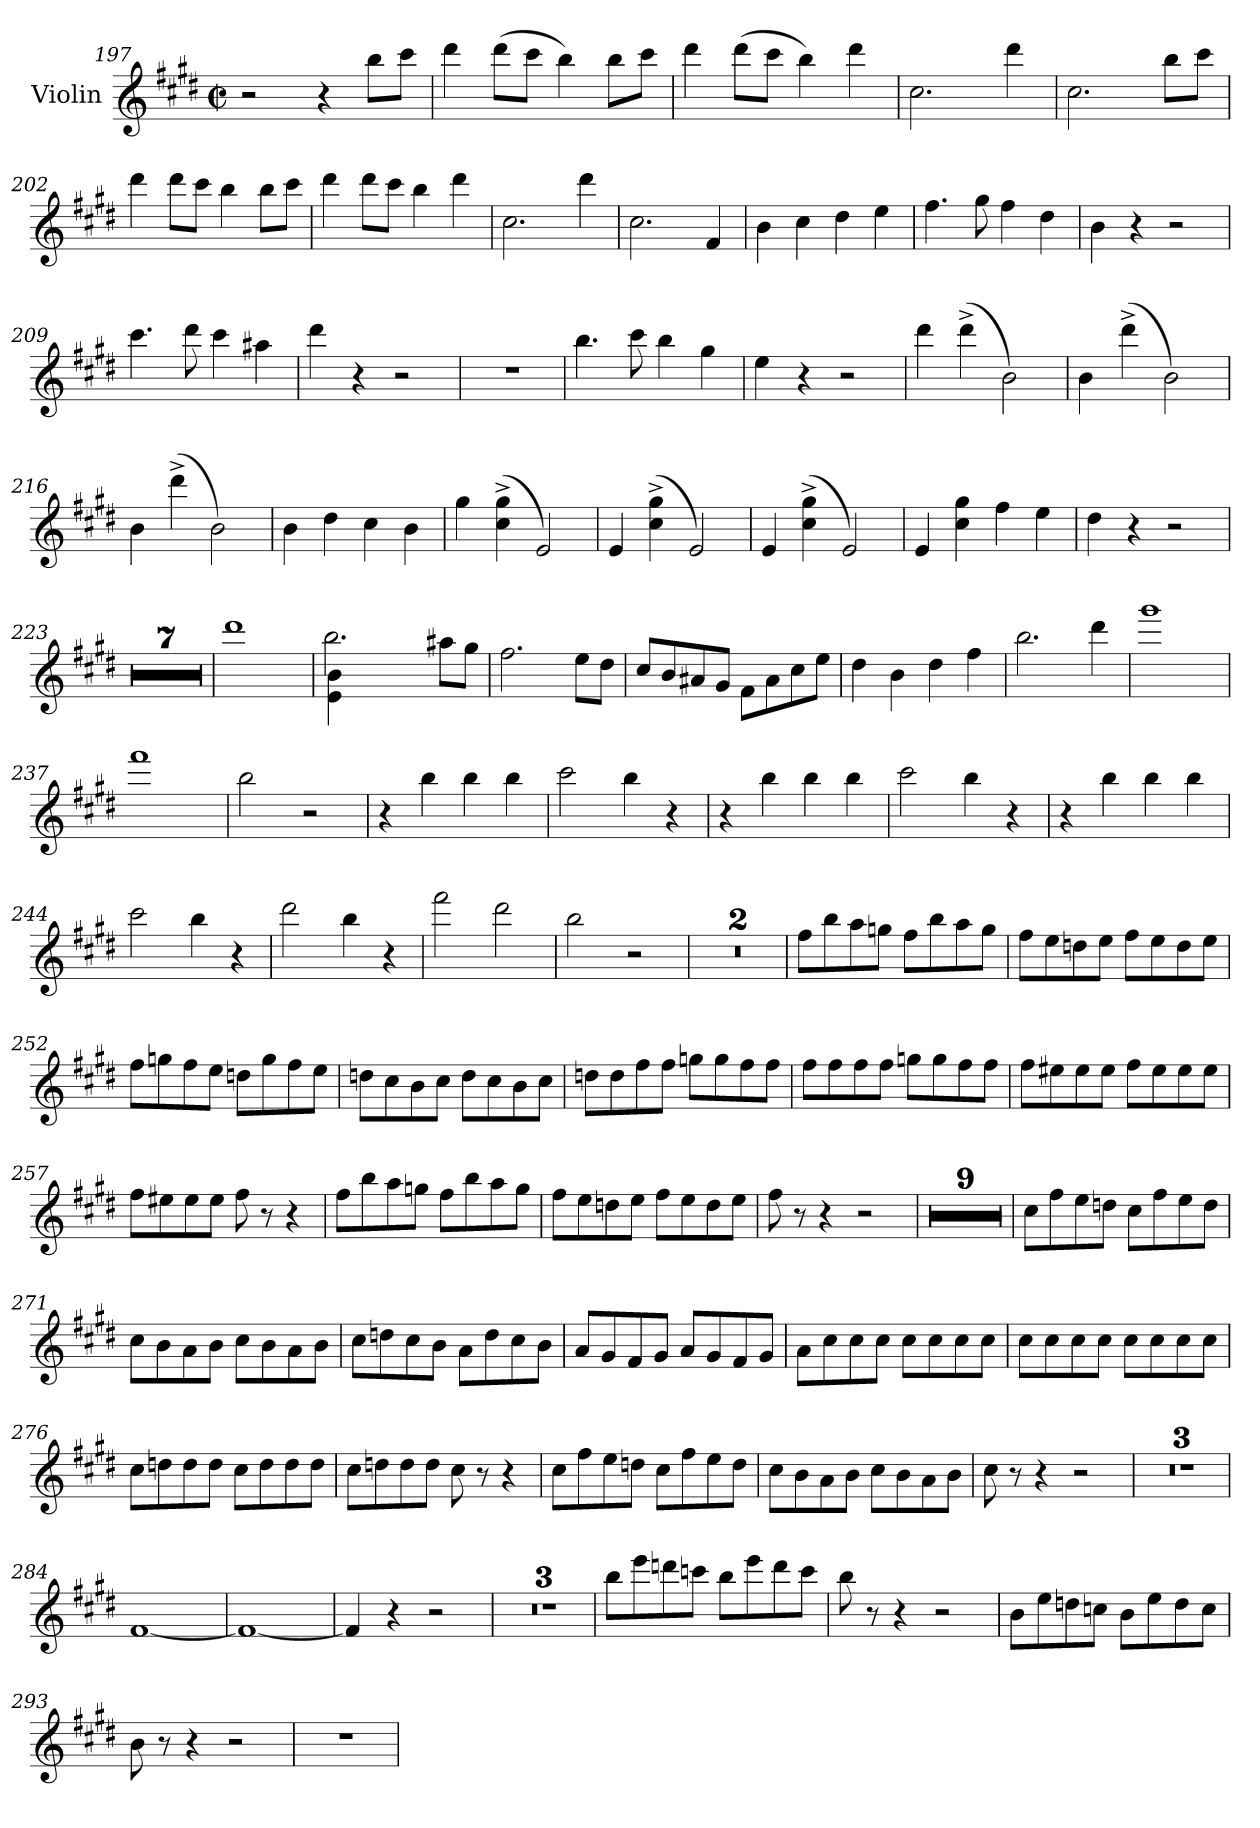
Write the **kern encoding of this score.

**kern
*part1
*staff1
*I"Violin
*I'Vln.
*clefG2
*k[f#c#g#d#]
*M4/4
*met(c|)
=197
2r
4r
8bb\L
8ccc#\J
=198
4ddd#\
(>8ddd#\L
8ccc#\J
4bb\)
8bb\L
8ccc#\J
!!LO:LB:g=z
=199
4ddd#\
(>8ddd#\L
8ccc#\J
4bb\)
4ddd#\
=200
2.cc#\
4ddd#\
=201
2.cc#\
8bb\L
8ccc#\J
=202
4ddd#\
8ddd#\L
8ccc#\J
4bb\
8bb\L
8ccc#\J
=203
4ddd#\
8ddd#\L
8ccc#\J
4bb\
4ddd#\
=204
2.cc#\
4ddd#\
=205
2.cc#\
4f#/
!!LO:LB:g=z
=206
4b\
4cc#\
4dd#\
4ee\
=207
4.ff#\
8gg#\
4ff#\
4dd#\
=208
4b\
4r
2r
=209
4.ccc#\
8ddd#\
4ccc#\
4aa#X\
=210
4ddd#\
4r
2r
=211
1r
=212
4.bb\
8ccc#\
4bb\
4gg#\
!!LO:LB:g=z
=213
4ee\
4r
2r
=214
4ddd#\
(>4ddd#^\
2b\)
=215
4b\
(>4ddd#^\
2b\)
=216
4b\
(>4ddd#^\
2b\)
=217
4b\
4dd#\
4cc#\
4b\
=218
4gg#\
(>4cc#\^ 4gg#\^
2e/)
=219
4e/
(>4cc#\^ 4gg#\^
2e/)
=220
4e/
(>4cc#\^ 4gg#\^
2e/)
!!LO:LB:g=z
=221
4e/
4cc#\ 4gg#\
4ff#\
4ee\
=222
4dd#\
4r
2r
=223
1r
=224
1r
=225
1r
=226
1r
=227
1r
=228
1r
=229
1r
=230
1ddd#
!!LO:LB:g=z
=231
*^
2.bb\	4e\ 4b\
.	4ryy
.	4ryy
8aa#X\L	4ryy
8gg#\J	.
*v	*v
=232
2.ff#\
8ee\L
8dd#\J
=233
8cc#/L
8b/
8a#X/
8g#/J
8f#\L
8a#\
8cc#\
8ee\J
=234
4dd#\
4b\
4dd#\
4ff#\
=235
2.bb\
4ddd#\
=236
1ggg#
=237
1fff#
!!LO:LB:g=z
=238
2bb\
2r
=239
4r
4bb\
4bb\
4bb\
=240
2ccc#\
4bb\
4r
=241
4r
4bb\
4bb\
4bb\
=242
2ccc#\
4bb\
4r
=243
4r
4bb\
4bb\
4bb\
=244
2ccc#\
4bb\
4r
=245
2ddd#\
4bb\
4r
!!LO:LB:g=z
=246
2fff#\
2ddd#\
=247
2bb\
2r
=248
1r
=249
1r
=250
8ff#\L
8bb\
8aa\
8ggn\J
8ff#\L
8bb\
8aa\
8gg\J
=251
8ff#\L
8ee\
8ddn\
8ee\J
8ff#\L
8ee\
8dd\
8ee\J
!!LO:LB:g=z
=252
8ff#\L
8ggn\
8ff#\
8ee\J
8ddn\L
8gg\
8ff#\
8ee\J
=253
8ddn\L
8cc#\
8b\
8cc#\J
8dd\L
8cc#\
8b\
8cc#\J
=254
8ddn\L
8dd\
8ff#\
8ff#\J
8ggn\L
8gg\
8ff#\
8ff#\J
=255
8ff#\L
8ff#\
8ff#\
8ff#\J
8ggn\L
8gg\
8ff#\
8ff#\J
!!LO:LB:g=z
=256
8ff#\L
8ee#X\
8ee#\
8ee#\J
8ff#\L
8ee#\
8ee#\
8ee#\J
=257
8ff#\L
8ee#X\
8ee#\
8ee#\J
8ff#\
8r
4r
=258
8ff#\L
8bb\
8aa\
8ggn\J
8ff#\L
8bb\
8aa\
8gg\J
=259
8ff#\L
8ee\
8ddn\
8ee\J
8ff#\L
8ee\
8dd\
8ee\J
=260
8ff#\
8r
4r
2r
!!LO:LB:g=z
=261
1r
=262
1r
=263
1r
=264
1r
=265
1r
=266
1r
=267
1r
=268
1r
=269
1r
!!LO:LB:g=z
=270
8cc#\L
8ff#\
8ee\
8ddn\J
8cc#\L
8ff#\
8ee\
8dd\J
=271
8cc#\L
8b\
8a\
8b\J
8cc#\L
8b\
8a\
8b\J
=272
8cc#\L
8ddn\
8cc#\
8b\J
8a\L
8dd\
8cc#\
8b\J
=273
8a/L
8g#/
8f#/
8g#/J
8a/L
8g#/
8f#/
8g#/J
!!LO:LB:g=z
=274
8a\L
8cc#\
8cc#\
8cc#\J
8cc#\L
8cc#\
8cc#\
8cc#\J
=275
8cc#\L
8cc#\
8cc#\
8cc#\J
8cc#\L
8cc#\
8cc#\
8cc#\J
=276
8cc#\L
8ddn\
8dd\
8dd\J
8cc#\L
8dd\
8dd\
8dd\J
=277
8cc#\L
8ddn\
8dd\
8dd\J
8cc#\
8r
4r
!!LO:LB:g=z
=278
8cc#\L
8ff#\
8ee\
8ddn\J
8cc#\L
8ff#\
8ee\
8dd\J
=279
8cc#\L
8b\
8a\
8b\J
8cc#\L
8b\
8a\
8b\J
=280
8cc#\
8r
4r
2r
=281
1r
=282
1r
=283
1r
=284
[1f#
!!LO:LB:g=z
=285
1f#_
=286
4f#/]
4r
2r
=287
1r
=288
1r
=289
1r
=290
8bb\L
8eee\
8dddn\
8cccn\J
8bb\L
8eee\
8ddd\
8ccc\J
=291
8bb\
8r
4r
2r
!!LO:LB:g=z
=292
8b\L
8ee\
8ddn\
8ccn\J
8b\L
8ee\
8dd\
8cc\J
=293
8b\
8r
4r
2r
=294
1r
=
*-
